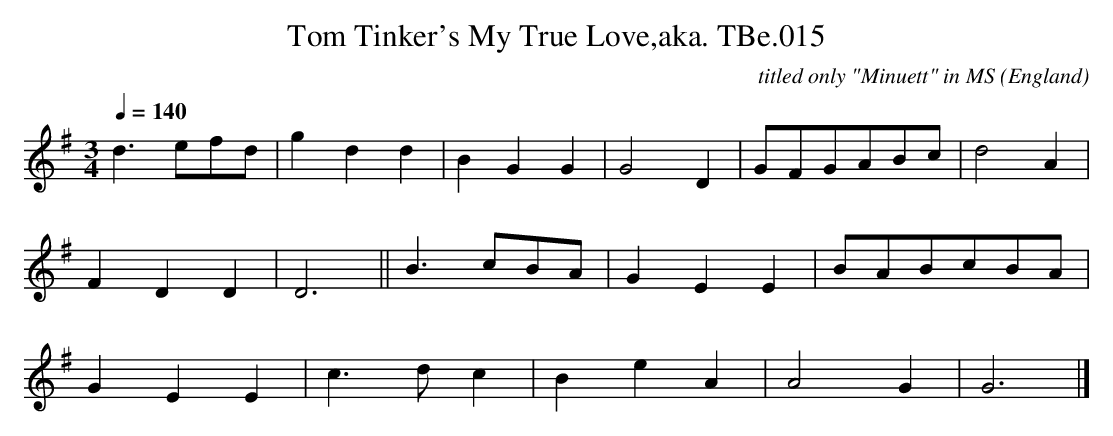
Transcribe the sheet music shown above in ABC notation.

X:1
T:Tom Tinker's My True Love,aka. TBe.015
M:3/4
L:1/8
Q:1/4=140
C:titled only "Minuett" in MS
O:England
K:G major
d3 efd | g2d2d2 | B2G2G2 | G4 D2 |GFGABc | d4 A2 |
F2D2D2 | D6 ||B3 cBA | G2E2E2 | BABcBA |
G2E2E2 |c3 d c2 | B2e2A2 | A4G2 | G6 |]
